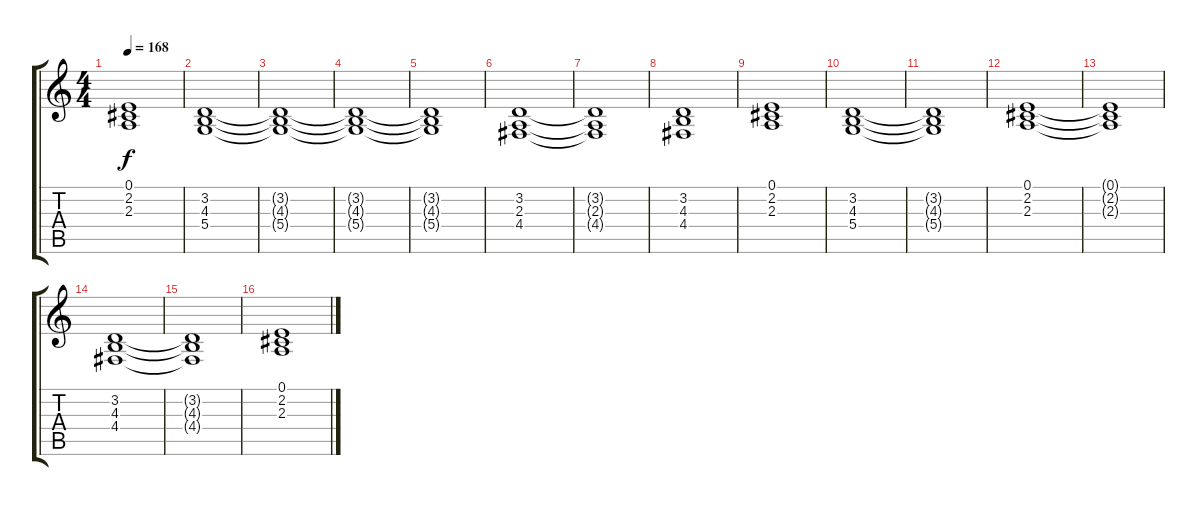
\track "" {instrument choiraahs}
\staff {score tabs}
\tuning (E4 B3 G3 D3 A2 E2) {hide}
\ts (4 4)
\tempo 168
\clef g2
\ks c
(0.1 2.2 2.3).1{dy f} |
(3.2 4.3 5.4).1 |
(3.2{t} 4.3{t} 5.4{t}).1 |
(3.2{t} 4.3{t} 5.4{t}).1 |
(3.2{t} 4.3{t} 5.4{t}).1 |
(3.2 2.3 4.4).1 |
(3.2{t} 2.3{t} 4.4{t}).1 |
(3.2 4.3 4.4).1 |
(0.1 2.2 2.3).1 |
(3.2 4.3 5.4).1 |
(3.2{t} 4.3{t} 5.4{t}).1 |
(0.1 2.2 2.3).1 |
(0.1{t} 2.2{t} 2.3{t}).1 |
(3.2 4.3 4.4).1 |
(3.2{t} 4.3{t} 4.4{t}).1 |
(0.1 2.2 2.3).1
